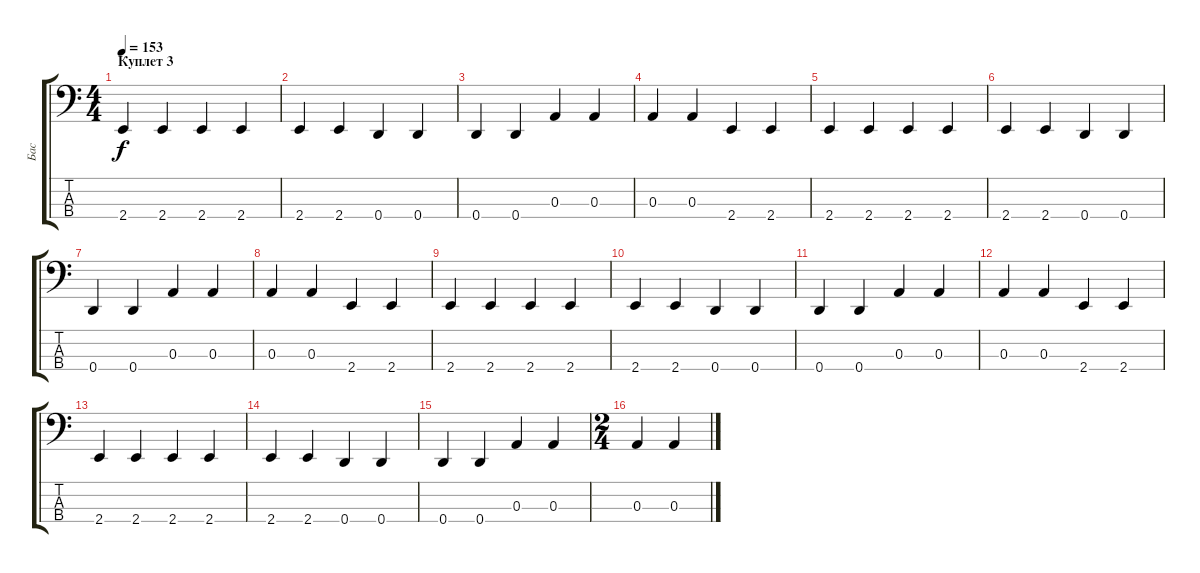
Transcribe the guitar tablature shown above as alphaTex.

\track ("Бас" "Бас") {instrument electricbassfinger}
\staff {score tabs}
\tuning (G2 D2 A1 D1) {hide}
\ts (4 4)
\section ("" "Куплет 3")
\tempo 153
\clef f4
\ks c
2.4.4{dy f} 2.4.4 2.4.4 2.4.4 |
2.4.4 2.4.4 0.4.4 0.4.4 |
0.4.4 0.4.4 0.3.4 0.3.4 |
0.3.4 0.3.4 2.4.4 2.4.4 |
2.4.4 2.4.4 2.4.4 2.4.4 |
2.4.4 2.4.4 0.4.4 0.4.4 |
0.4.4 0.4.4 0.3.4 0.3.4 |
0.3.4 0.3.4 2.4.4 2.4.4 |
2.4.4 2.4.4 2.4.4 2.4.4 |
2.4.4 2.4.4 0.4.4 0.4.4 |
0.4.4 0.4.4 0.3.4 0.3.4 |
0.3.4 0.3.4 2.4.4 2.4.4 |
2.4.4 2.4.4 2.4.4 2.4.4 |
2.4.4 2.4.4 0.4.4 0.4.4 |
0.4.4 0.4.4 0.3.4 0.3.4 |
\ts (2 4)
0.3.4 0.3.4
